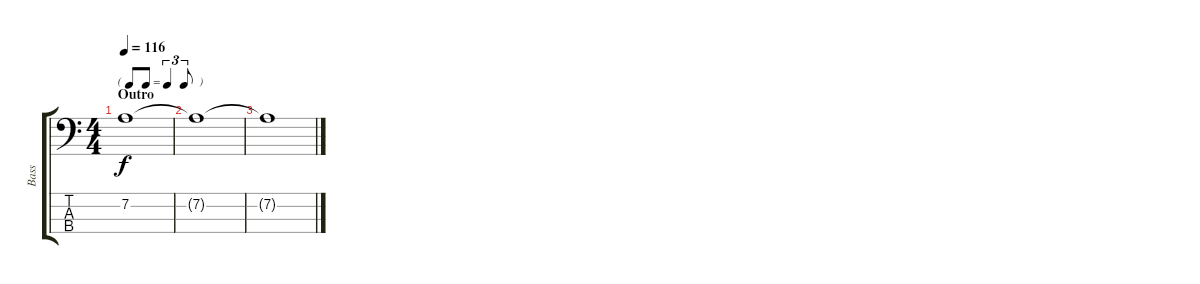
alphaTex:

\track ("Bass" "Bass") {instrument electricbassfinger}
\staff {score tabs}
\tuning (G2 D2 A1 E1) {hide}
\ts (4 4)
\tf triplet8th
\section ("" "Outro")
\tempo 116
\clef f4
\ks c
7.2{t}.1{dy f} |
7.2{t}.1 |
7.2{t}.1
